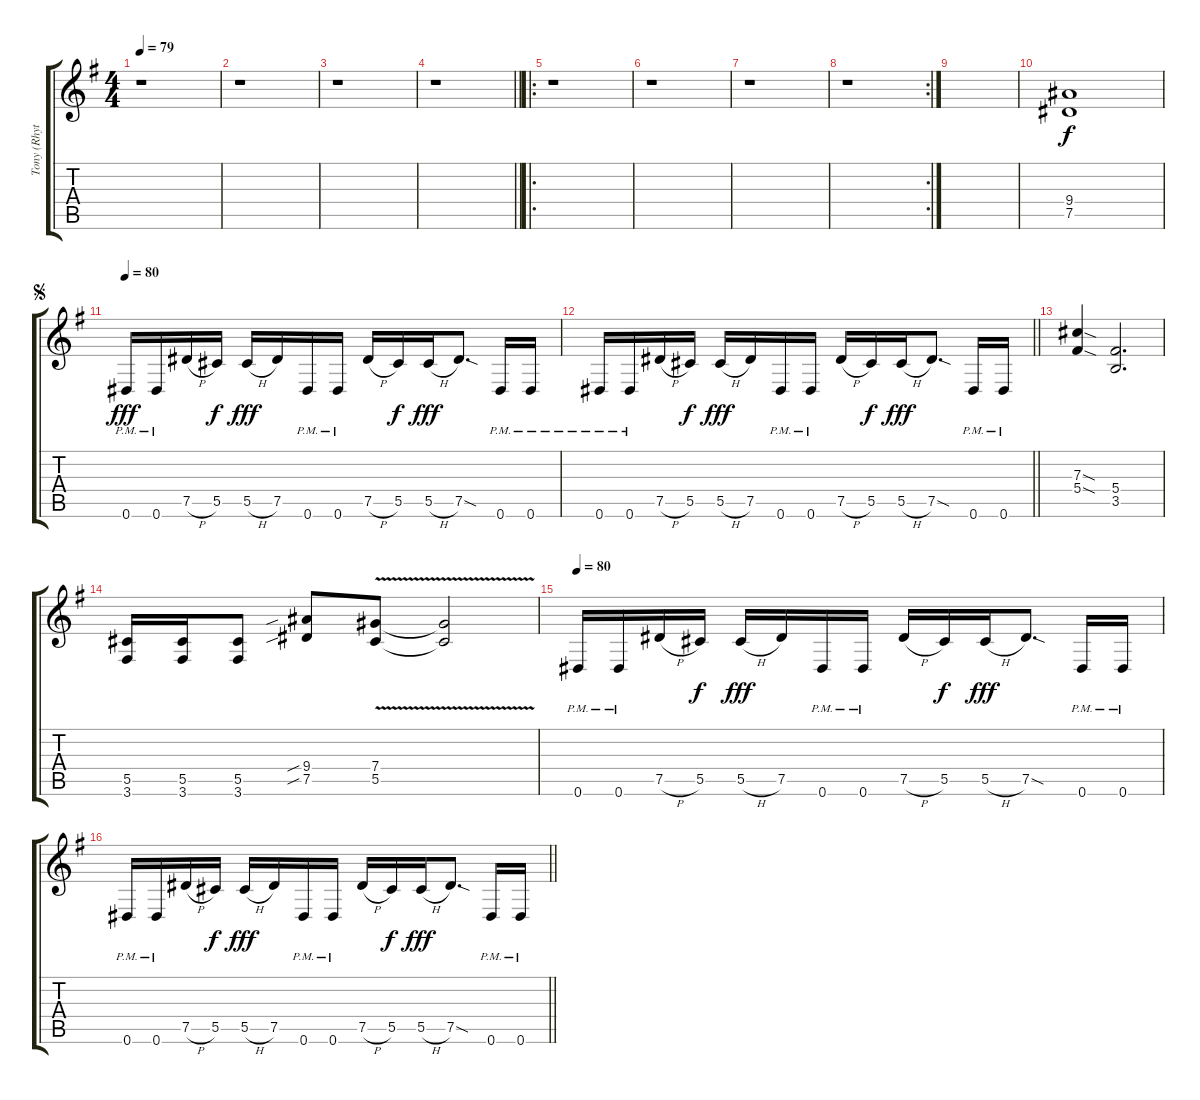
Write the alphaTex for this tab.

\track ("Tony (Rhythm)" "Tony (Rhyt") {instrument distortionguitar}
\staff {score tabs}
\tuning (Eb4 Bb3 Gb3 Db3 Ab2 Eb2) {hide}
\ts (4 4)
\tempo 79
\clef g2
\ks g
r.1{dy f instrument distortionguitar} |
r.1 |
r.1 |
\barLineRight lightlight
r.1 |
\ro
r.1 |
r.1 |
r.1 |
\rc 2
r.1 |
|
(9.4 7.5).1 |
\jump segno
\tempo 80
0.6{pm}.16{dy fff} 0.6{pm}.16 7.5{h}.16 5.5.16{dy f} 5.5{h}.16{dy fff} 7.5.16 0.6{pm}.16 0.6{pm}.16 7.5{h}.16 5.5.16{dy f} 5.5{h}.16{dy fff} 7.5{sod}.8{d} 0.6{pm}.16 0.6{pm}.16 |
\barLineRight lightlight
0.6{pm}.16 0.6{pm}.16 7.5{h}.16 5.5.16{dy f} 5.5{h}.16{dy fff} 7.5.16 0.6{pm}.16 0.6{pm}.16 7.5{h}.16 5.5.16{dy f} 5.5{h}.16{dy fff} 7.5{sod}.8{d} 0.6{pm}.16 0.6{pm}.16 |
(7.3{sod} 5.4{sod}).4 (5.4 3.5).2{d} |
(5.5 3.6).16 (5.5 3.6).16 (5.5 3.6).8 (9.4{sib} 7.5{sib}).8 (7.4{v} 5.5{v}).8 (7.4{v t} 5.5{v t}).2 |
\tempo 80
0.6{pm}.16 0.6{pm}.16 7.5{h}.16 5.5.16{dy f} 5.5{h}.16{dy fff} 7.5.16 0.6{pm}.16 0.6{pm}.16 7.5{h}.16 5.5.16{dy f} 5.5{h}.16{dy fff} 7.5{sod}.8{d} 0.6{pm}.16 0.6{pm}.16 |
\barLineRight lightlight
0.6{pm}.16 0.6{pm}.16 7.5{h}.16 5.5.16{dy f} 5.5{h}.16{dy fff} 7.5.16 0.6{pm}.16 0.6{pm}.16 7.5{h}.16 5.5.16{dy f} 5.5{h}.16{dy fff} 7.5{sod}.8{d} 0.6{pm}.16 0.6{pm}.16
